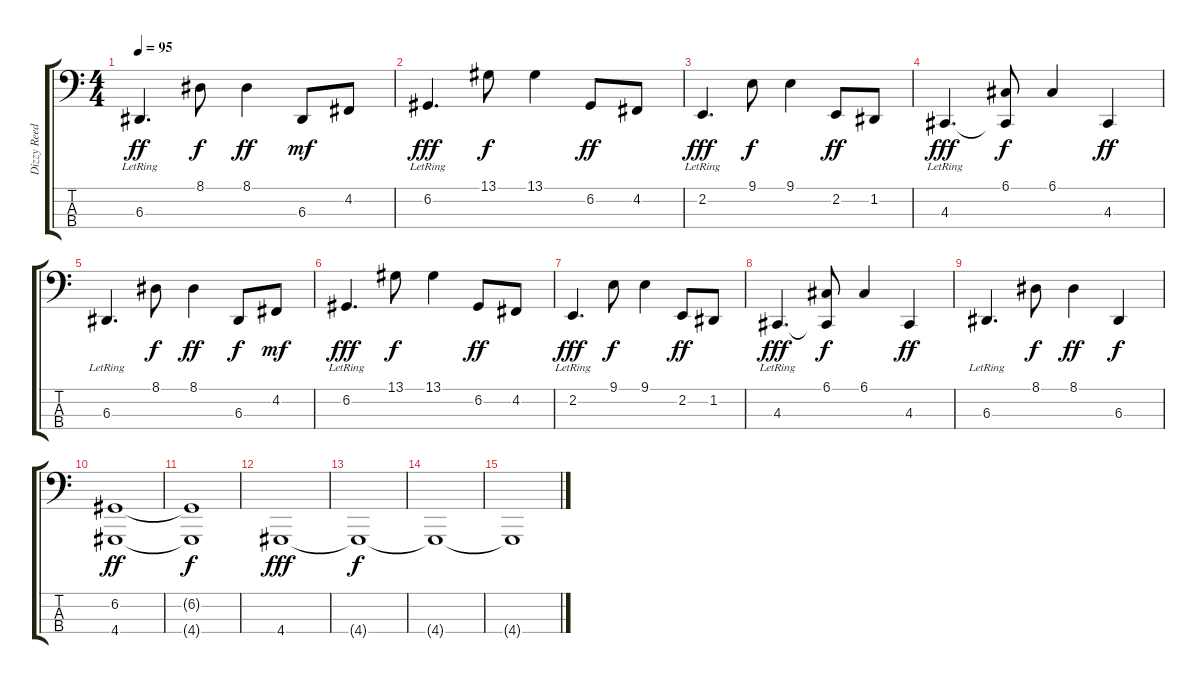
\track ("Dizzy Reed - Piano L'" "Dizzy Reed") {instrument acousticgrandpiano}
\staff {score tabs}
\tuning (G2 D2 A1 E1) {hide}
\ts (4 4)
\tempo 95
\clef f4
\ks c
6.3{lr}.4{d dy ff} 8.1.8{dy f} 8.1.4{dy ff} 6.3.8{dy mf} 4.2.8 |
6.2{lr}.4{d dy fff} 13.1.8{dy f} 13.1.4 6.2.8{dy ff} 4.2.8 |
2.2{lr}.4{d dy fff} 9.1.8{dy f} 9.1.4 2.2.8{dy ff} 1.2.8 |
4.3{lr}.4{d dy fff} (6.1 4.3{t}).8{dy f} 6.1.4 4.3.4{dy ff} |
6.3{lr}.4{d} 8.1.8{dy f} 8.1.4{dy ff} 6.3.8{dy f} 4.2.8{dy mf} |
6.2{lr}.4{d dy fff} 13.1.8{dy f} 13.1.4 6.2.8{dy ff} 4.2.8 |
2.2{lr}.4{d dy fff} 9.1.8{dy f} 9.1.4 2.2.8{dy ff} 1.2.8 |
4.3{lr}.4{d dy fff} (6.1 4.3{t}).8{dy f} 6.1.4 4.3.4{dy ff} |
6.3{lr}.4{d} 8.1.8{dy f} 8.1.4{dy ff} 6.3.4{dy f} |
(6.2 4.4).1{dy ff} |
(6.2{t} 4.4{t}).1{dy f} |
4.4.1{dy fff} |
4.4{t}.1{dy f} |
4.4{t}.1 |
4.4{t}.1
